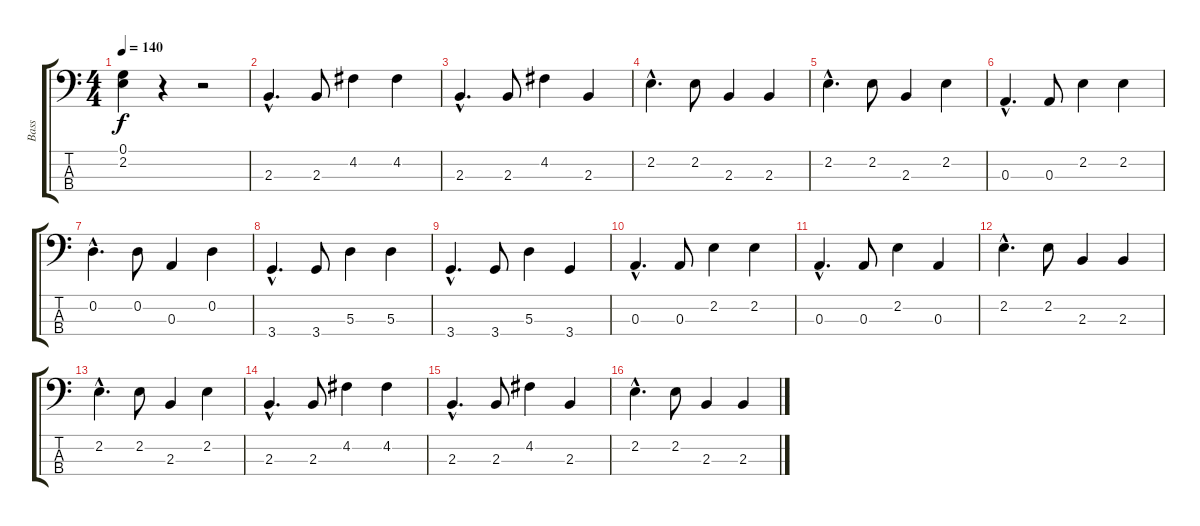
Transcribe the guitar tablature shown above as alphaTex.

\track ("Bass" "Bass") {instrument acousticguitarnylon}
\staff {score tabs}
\tuning (G2 D2 A1 E1) {hide}
\ts (4 4)
\tempo 140
\clef f4
\ks c
(0.1 2.2).4{dy f} r.4 r.2 |
2.3{hac}.4{d} 2.3.8 4.2.4 4.2.4 |
2.3{hac}.4{d} 2.3.8 4.2.4 2.3.4 |
2.2{hac}.4{d} 2.2.8 2.3.4 2.3.4 |
2.2{hac}.4{d} 2.2.8 2.3.4 2.2.4 |
0.3{hac}.4{d} 0.3.8 2.2.4 2.2.4 |
0.2{hac}.4{d} 0.2.8 0.3.4 0.2.4 |
3.4{hac}.4{d} 3.4.8 5.3.4 5.3.4 |
3.4{hac}.4{d} 3.4.8 5.3.4 3.4.4 |
0.3{hac}.4{d} 0.3.8 2.2.4 2.2.4 |
0.3{hac}.4{d} 0.3.8 2.2.4 0.3.4 |
2.2{hac}.4{d} 2.2.8 2.3.4 2.3.4 |
2.2{hac}.4{d} 2.2.8 2.3.4 2.2.4 |
2.3{hac}.4{d} 2.3.8 4.2.4 4.2.4 |
2.3{hac}.4{d} 2.3.8 4.2.4 2.3.4 |
2.2{hac}.4{d} 2.2.8 2.3.4 2.3.4
